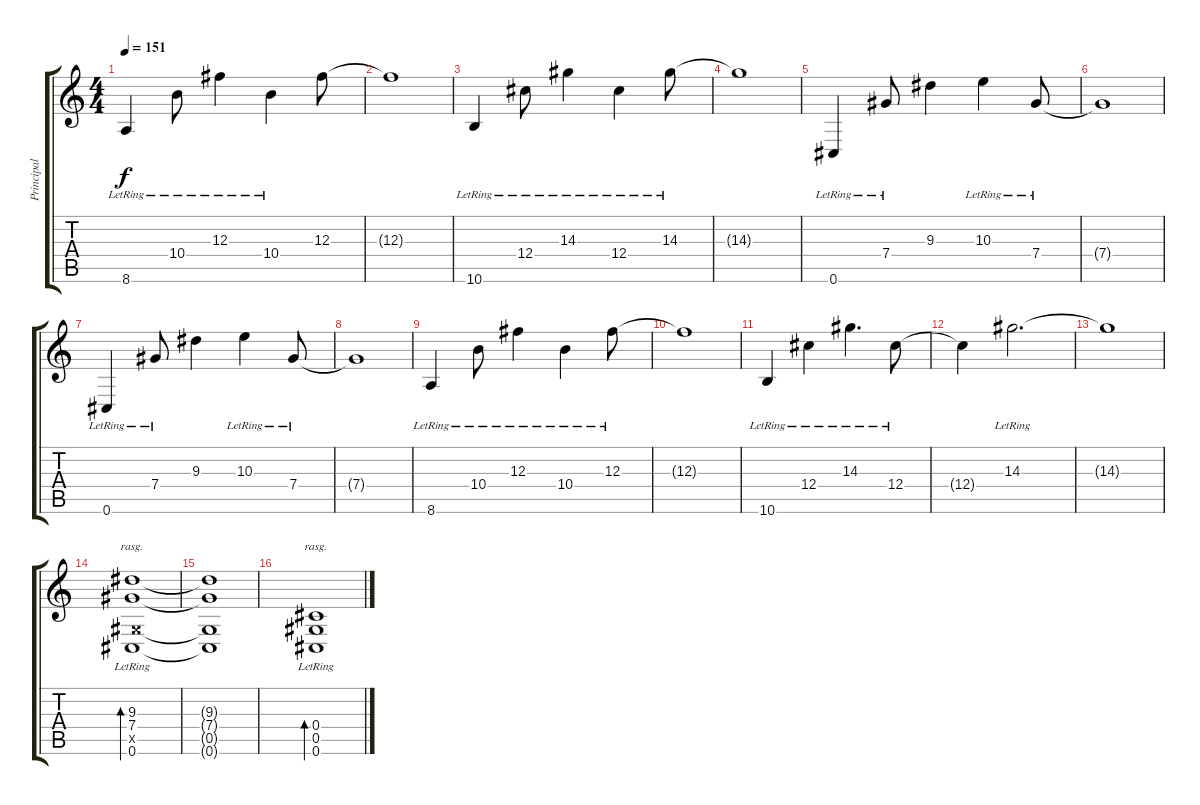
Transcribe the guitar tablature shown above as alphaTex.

\track ("Principal" "Principal") {instrument distortionguitar}
\staff {score tabs}
\tuning (Eb4 Bb3 Gb3 Db3 Ab2 Db2) {hide}
\ts (4 4)
\tempo 151
\clef g2
\ks c
8.6{lr}.4{dy f} 10.4{lr}.8 12.3{lr}.4 10.4{lr}.4 12.3.8 |
12.3{t}.1 |
10.6{lr}.4 12.4{lr}.8 14.3{lr}.4 12.4{lr}.4 14.3{lr}.8 |
14.3{t}.1 |
0.6{lr}.4 7.4{lr}.8 9.3.4 10.3{lr}.4 7.4{lr}.8 |
7.4{t}.1 |
0.6{lr}.4 7.4{lr}.8 9.3.4 10.3{lr}.4 7.4{lr}.8 |
7.4{t}.1 |
8.6{lr}.4 10.4{lr}.8 12.3{lr}.4 10.4{lr}.4 12.3{lr}.8 |
12.3{t}.1 |
10.6{lr}.4 12.4{lr}.4 14.3{lr}.4{d} 12.4{lr}.8 |
12.4{t}.4 14.3{lr}.2{d} |
14.3{t}.1 |
(9.3{lr} 7.4{lr} 0.5{x} 0.6{lr}).1{bd 480 rasg ii} |
(9.3{t} 7.4{t} 0.5{t} 0.6{t}).1 |
(0.4 0.5{lr} 0.6{lr}).1{bd 480 rasg ii}
